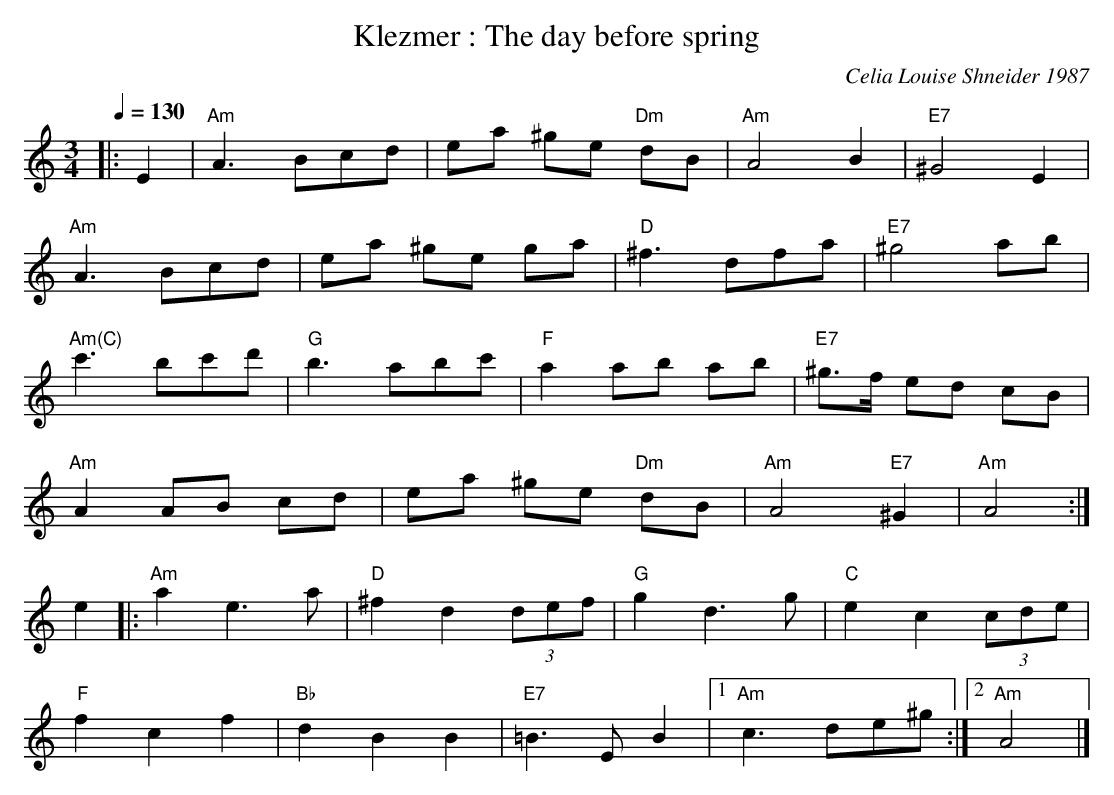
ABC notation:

X:1
T:Klezmer : The day before spring
C:Celia Louise Shneider 1987
M:3/4
L:1/8
Q:1/4=130
K:Am
|: E2 | "Am"A3 Bcd | ea ^ge "Dm"dB | "Am"A4 B2 | "E7"^G4 E2 |
"Am"A3 Bcd | ea ^ge ga | "D"^f3 dfa | "E7"^g4 ab |
"Am(C)"c'3 bc'd' | "G"b3 abc' | "F"a2 ab ab | "E7"^g>f ed cB |
"Am"A2 AB cd | ea ^ge "Dm"dB | "Am"A4 "E7"^G2 | "Am"A4 :|
e2 |: "Am"a2 e3 a | "D"^f2 d2 (3def | "G"g2 d3 g | "C"e2 c2 (3cde |
"F"f2 c2 f2 | "Bb"d2 B2 B2 | "E7"=B3 E B2 |1 "Am"c3 de^g :|2 "Am"A4 |]
